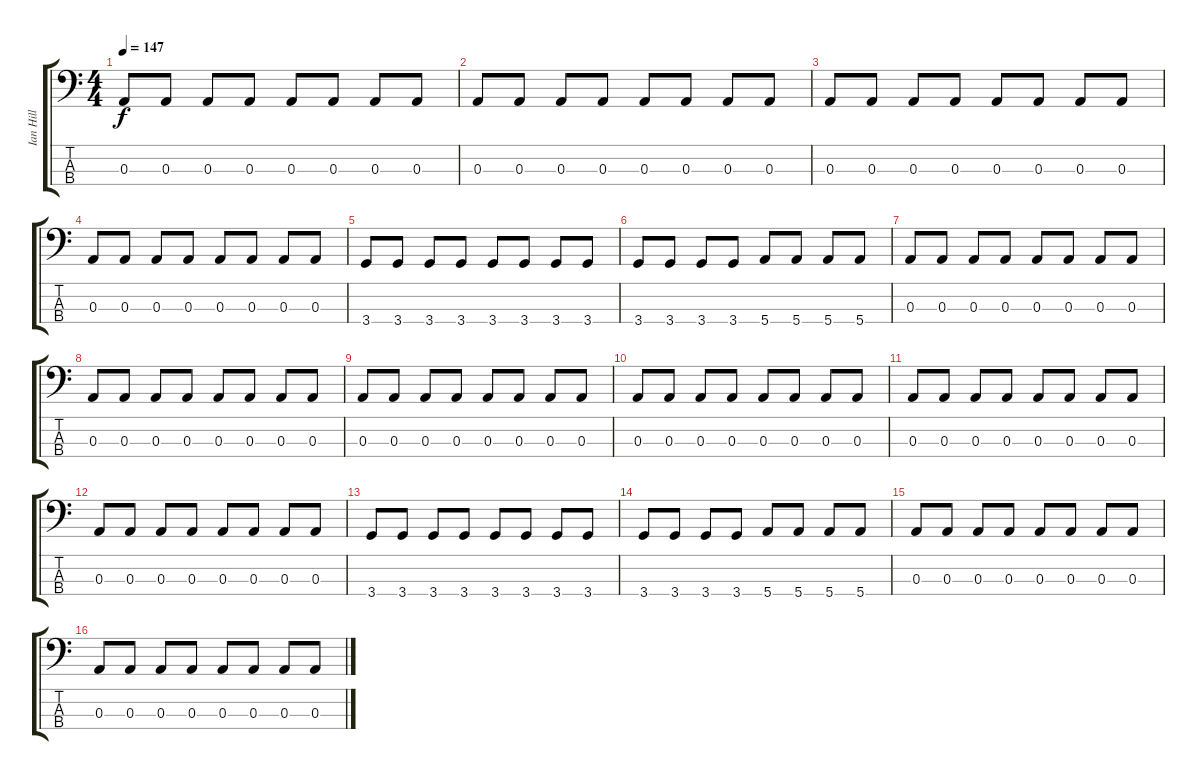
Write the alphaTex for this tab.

\track ("Ian Hill" "Ian Hill") {instrument electricbassfinger}
\staff {score tabs}
\tuning (G2 D2 A1 E1) {hide}
\ts (4 4)
\tempo 147
\clef f4
\ks c
0.3.8{dy f} 0.3.8 0.3.8 0.3.8 0.3.8 0.3.8 0.3.8 0.3.8 |
0.3.8 0.3.8 0.3.8 0.3.8 0.3.8 0.3.8 0.3.8 0.3.8 |
0.3.8 0.3.8 0.3.8 0.3.8 0.3.8 0.3.8 0.3.8 0.3.8 |
0.3.8 0.3.8 0.3.8 0.3.8 0.3.8 0.3.8 0.3.8 0.3.8 |
3.4.8 3.4.8 3.4.8 3.4.8 3.4.8 3.4.8 3.4.8 3.4.8 |
3.4.8 3.4.8 3.4.8 3.4.8 5.4.8 5.4.8 5.4.8 5.4.8 |
0.3.8 0.3.8 0.3.8 0.3.8 0.3.8 0.3.8 0.3.8 0.3.8 |
0.3.8 0.3.8 0.3.8 0.3.8 0.3.8 0.3.8 0.3.8 0.3.8 |
0.3.8 0.3.8 0.3.8 0.3.8 0.3.8 0.3.8 0.3.8 0.3.8 |
0.3.8 0.3.8 0.3.8 0.3.8 0.3.8 0.3.8 0.3.8 0.3.8 |
0.3.8 0.3.8 0.3.8 0.3.8 0.3.8 0.3.8 0.3.8 0.3.8 |
0.3.8 0.3.8 0.3.8 0.3.8 0.3.8 0.3.8 0.3.8 0.3.8 |
3.4.8 3.4.8 3.4.8 3.4.8 3.4.8 3.4.8 3.4.8 3.4.8 |
3.4.8 3.4.8 3.4.8 3.4.8 5.4.8 5.4.8 5.4.8 5.4.8 |
0.3.8 0.3.8 0.3.8 0.3.8 0.3.8 0.3.8 0.3.8 0.3.8 |
0.3.8 0.3.8 0.3.8 0.3.8 0.3.8 0.3.8 0.3.8 0.3.8
